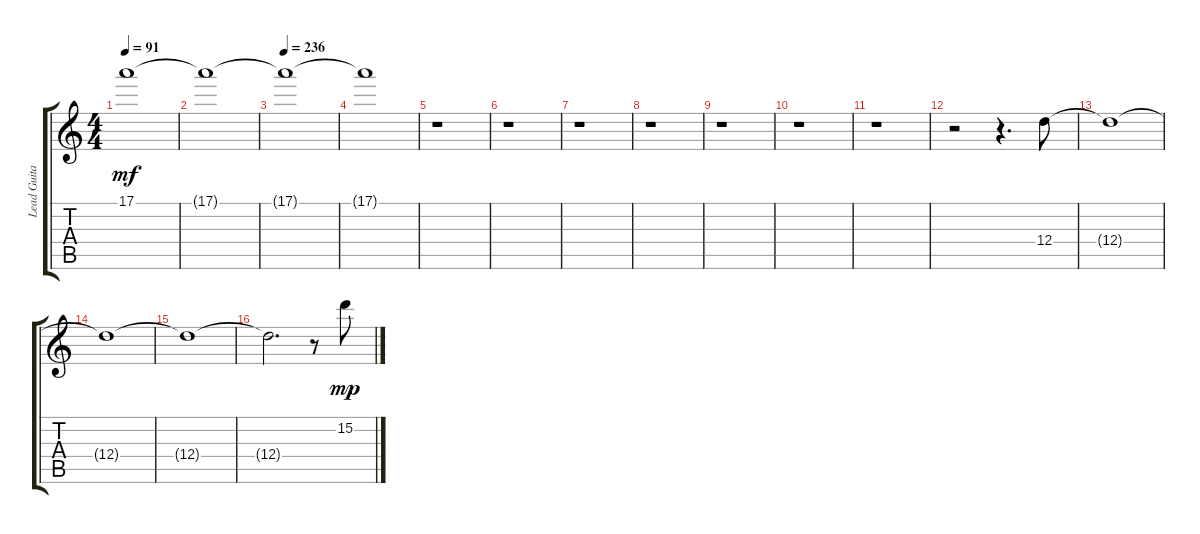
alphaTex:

\track ("Lead Guitar" "Lead Guita") {instrument distortionguitar}
\staff {score tabs}
\tuning (E4 B3 G3 D3 A2 E2) {hide}
\ts (4 4)
\tempo 91
\clef g2
\ks c
17.1{t}.1{dy mf} |
17.1{t}.1 |
\tempo 236
17.1{t}.1 |
17.1{t}.1 |
r.1 |
r.1 |
r.1 |
r.1 |
r.1 |
r.1 |
r.1 |
r.2 r.4{d} 12.4.8 |
12.4{t}.1 |
12.4{t}.1 |
12.4{t}.1 |
12.4{t}.2{d} r.8 15.2.8{dy mp}
